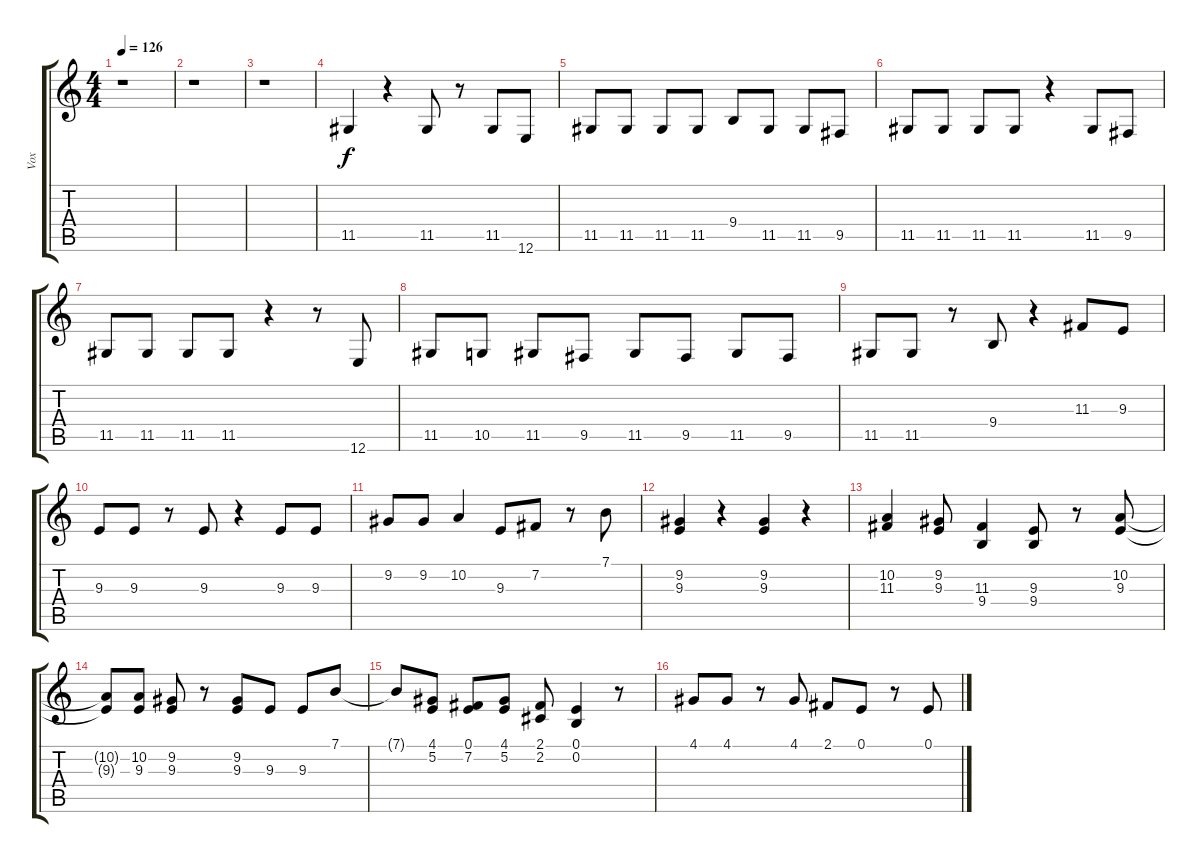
\track ("Vox" "Vox") {instrument drawbarorgan}
\staff {score tabs}
\tuning (E4 B3 G3 D3 A2 E2) {hide}
\ts (4 4)
\tempo 126
\clef g2
\ks c
r.1{dy f} |
r.1 |
r.1 |
11.5.4 r.4 11.5.8 r.8 11.5.8 12.6.8 |
11.5.8 11.5.8 11.5.8 11.5.8 9.4.8 11.5.8 11.5.8 9.5.8 |
11.5.8 11.5.8 11.5.8 11.5.8 r.4 11.5.8 9.5.8 |
11.5.8 11.5.8 11.5.8 11.5.8 r.4 r.8 12.6.8 |
11.5.8 10.5.8 11.5.8 9.5.8 11.5.8 9.5.8 11.5.8 9.5.8 |
11.5.8 11.5.8 r.8 9.4.8 r.4 11.3.8 9.3.8 |
9.3.8 9.3.8 r.8 9.3.8 r.4 9.3.8 9.3.8 |
9.2.8 9.2.8 10.2.4 9.3.8 7.2.8 r.8 7.1.8 |
(9.2 9.3).4 r.4 (9.2 9.3).4 r.4 |
(10.2 11.3).4 (9.2 9.3).8 (11.3 9.4).4 (9.3 9.4).8 r.8 (10.2 9.3).8 |
(10.2{t} 9.3{t}).8 (10.2 9.3).8 (9.2 9.3).8 r.8 (9.2 9.3).8 9.3.8 9.3.8 7.1.8 |
7.1{t}.8 (4.1 5.2).8 (0.1 7.2).8 (4.1 5.2).8 (2.1 2.2).8 (0.1 0.2).4 r.8 |
4.1.8 4.1.8 r.8 4.1.8 2.1.8 0.1.8 r.8 0.1.8
